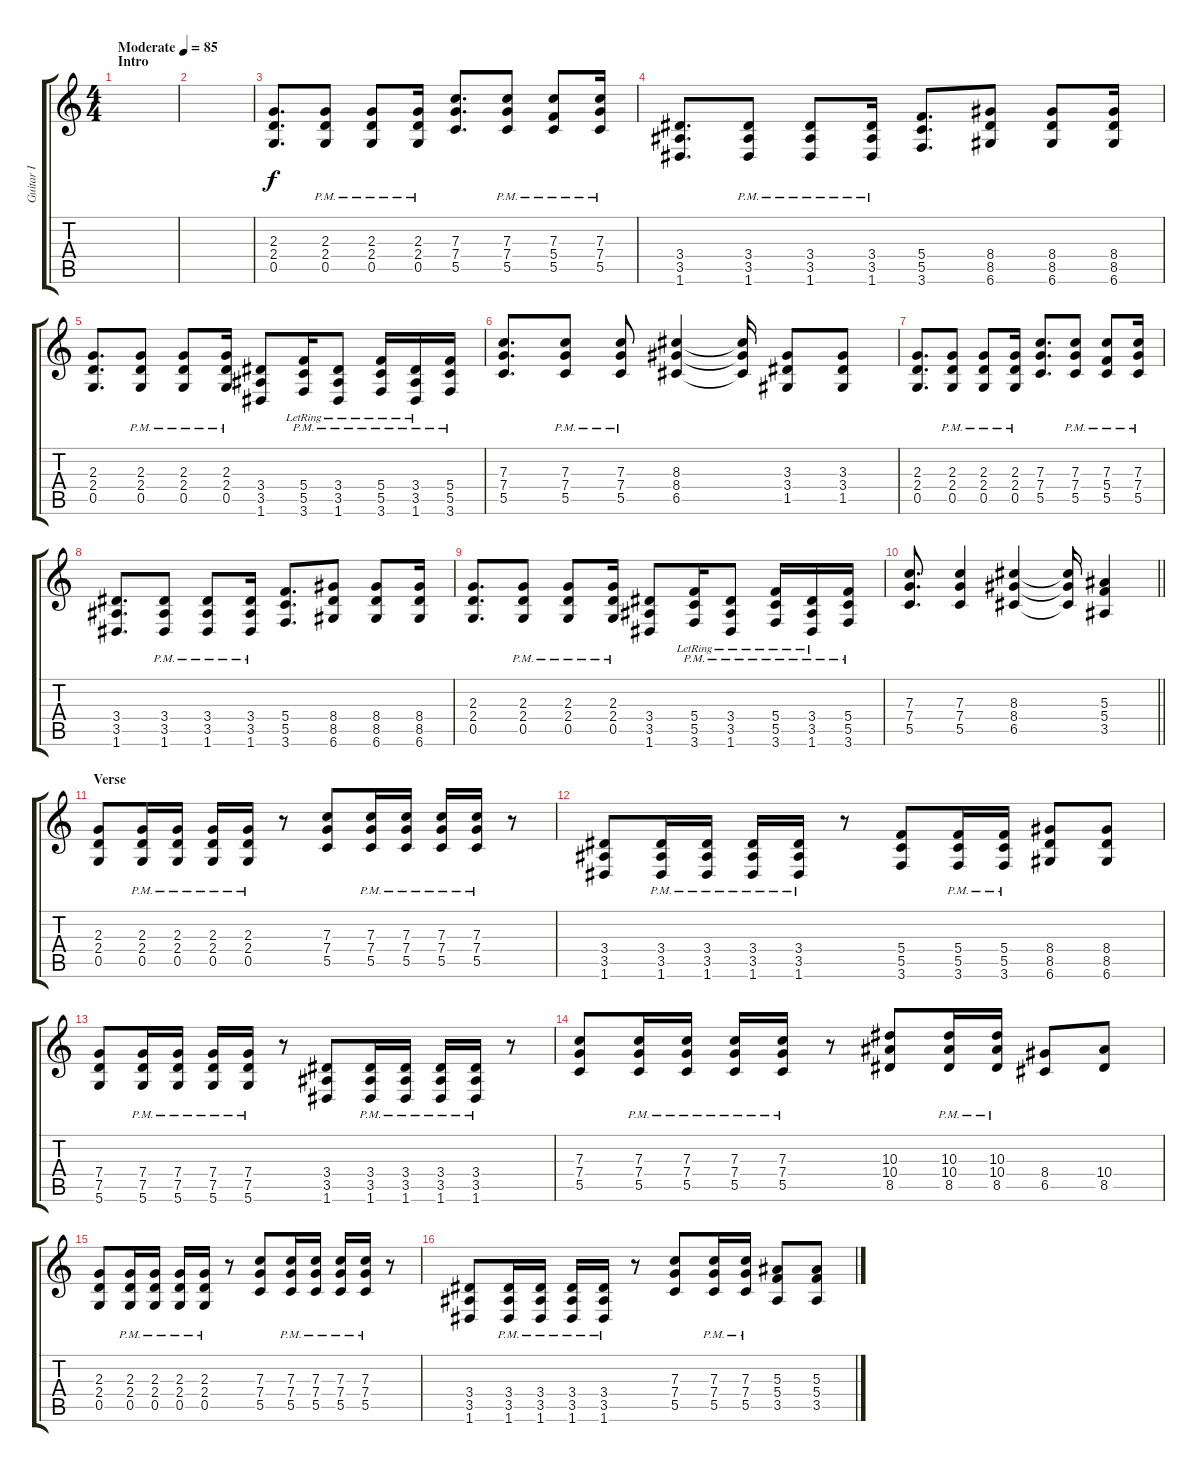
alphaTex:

\track ("Guitar I" "Guitar I") {instrument distortionguitar}
\staff {score tabs}
\tuning (D4 A3 F3 C3 G2 D2) {hide}
\ts (4 4)
\section ("" "Intro")
\tempo (85 "Moderate")
\clef g2
\ks c
|
|
(2.3 2.4 0.5).8{d} (2.3{pm} 2.4{pm} 0.5{pm}).8 (2.3{pm} 2.4{pm} 0.5{pm}).8 (2.3{pm} 2.4{pm} 0.5{pm}).16 (7.3 7.4 5.5).8{d} (7.3{pm} 7.4{pm} 5.5{pm}).8 (7.3{pm} 5.4{pm} 5.5{pm}).8 (7.3{pm} 7.4{pm} 5.5{pm}).16 |
(3.4 3.5 1.6).8{d} (3.4{pm} 3.5{pm} 1.6{pm}).8 (3.4{pm} 3.5{pm} 1.6{pm}).8 (3.4{pm} 3.5{pm} 1.6{pm}).16 (5.4 5.5 3.6).8{d} (8.4 8.5 6.6).8 (8.4 8.5 6.6).8 (8.4 8.5 6.6).16 |
(2.3 2.4 0.5).8{d} (2.3{pm} 2.4{pm} 0.5{pm}).8 (2.3{pm} 2.4{pm} 0.5{pm}).8 (2.3{pm} 2.4{pm} 0.5{pm}).16 (3.4 3.5 1.6).8 (5.4{pm lr} 5.5{pm lr} 3.6{pm lr}).16 (3.4{pm lr} 3.5{pm lr} 1.6{pm lr}).8 (5.4{pm lr} 5.5{pm lr} 3.6{pm lr}).16 (3.4{pm lr} 3.5{pm lr} 1.6{pm lr}).16 (5.4{pm} 5.5{pm} 3.6{pm}).16 |
(7.3 7.4 5.5).8{d} (7.3{pm} 7.4{pm} 5.5{pm}).8 (7.3{pm} 7.4{pm} 5.5{pm}).8 (8.3 8.4 6.5).4 (8.3{t} 8.4{t} 6.5{t}).16 (3.3 3.4 1.5).8 (3.3 3.4 1.5).8 |
(2.3 2.4 0.5).8{d} (2.3{pm} 2.4{pm} 0.5{pm}).8 (2.3{pm} 2.4{pm} 0.5{pm}).8 (2.3{pm} 2.4{pm} 0.5{pm}).16 (7.3 7.4 5.5).8{d} (7.3{pm} 7.4{pm} 5.5{pm}).8 (7.3{pm} 5.4{pm} 5.5{pm}).8 (7.3{pm} 7.4{pm} 5.5{pm}).16 |
(3.4 3.5 1.6).8{d} (3.4{pm} 3.5{pm} 1.6{pm}).8 (3.4{pm} 3.5{pm} 1.6{pm}).8 (3.4{pm} 3.5{pm} 1.6{pm}).16 (5.4 5.5 3.6).8{d} (8.4 8.5 6.6).8 (8.4 8.5 6.6).8 (8.4 8.5 6.6).16 |
(2.3 2.4 0.5).8{d} (2.3{pm} 2.4{pm} 0.5{pm}).8 (2.3{pm} 2.4{pm} 0.5{pm}).8 (2.3{pm} 2.4{pm} 0.5{pm}).16 (3.4 3.5 1.6).8 (5.4{pm lr} 5.5{pm lr} 3.6{pm lr}).16 (3.4{pm lr} 3.5{pm lr} 1.6{pm lr}).8 (5.4{pm lr} 5.5{pm lr} 3.6{pm lr}).16 (3.4{pm lr} 3.5{pm lr} 1.6{pm lr}).16 (5.4{pm} 5.5{pm} 3.6{pm}).16 |
\barLineRight lightlight
(7.3 7.4 5.5).8{d} (7.3 7.4 5.5).4 (8.3 8.4 6.5).4 (8.3{t} 8.4{t} 6.5{t}).16 (5.3 5.4 3.5).4 |
\section ("" "Verse")
(2.3 2.4 0.5).8 (2.3{pm} 2.4{pm} 0.5{pm}).16 (2.3{pm} 2.4{pm} 0.5{pm}).16 (2.3{pm} 2.4{pm} 0.5{pm}).16 (2.3{pm} 2.4{pm} 0.5{pm}).16 r.8 (7.3 7.4 5.5).8 (7.3{pm} 7.4{pm} 5.5{pm}).16 (7.3{pm} 7.4{pm} 5.5{pm}).16 (7.3{pm} 7.4{pm} 5.5{pm}).16 (7.3{pm} 7.4{pm} 5.5{pm}).16 r.8 |
(3.4 3.5 1.6).8 (3.4{pm} 3.5{pm} 1.6{pm}).16 (3.4{pm} 3.5{pm} 1.6{pm}).16 (3.4{pm} 3.5{pm} 1.6{pm}).16 (3.4{pm} 3.5{pm} 1.6{pm}).16 r.8 (5.4 5.5 3.6).8 (5.4{pm} 5.5{pm} 3.6{pm}).16 (5.4{pm} 5.5{pm} 3.6{pm}).16 (8.4 8.5 6.6).8 (8.4 8.5 6.6).8 |
(7.4 7.5 5.6).8 (7.4{pm} 7.5{pm} 5.6{pm}).16 (7.4{pm} 7.5{pm} 5.6{pm}).16 (7.4{pm} 7.5{pm} 5.6{pm}).16 (7.4{pm} 7.5{pm} 5.6{pm}).16 r.8 (3.4 3.5 1.6).8 (3.4{pm} 3.5{pm} 1.6{pm}).16 (3.4{pm} 3.5{pm} 1.6{pm}).16 (3.4{pm} 3.5{pm} 1.6{pm}).16 (3.4{pm} 3.5{pm} 1.6{pm}).16 r.8 |
(7.3 7.4 5.5).8 (7.3{pm} 7.4{pm} 5.5{pm}).16 (7.3{pm} 7.4{pm} 5.5{pm}).16 (7.3{pm} 7.4{pm} 5.5{pm}).16 (7.3{pm} 7.4{pm} 5.5{pm}).16 r.8 (10.3 10.4 8.5).8 (10.3{pm} 10.4{pm} 8.5{pm}).16 (10.3{pm} 10.4{pm} 8.5{pm}).16 (8.4 6.5).8 (10.4 8.5).8 |
(2.3 2.4 0.5).8 (2.3{pm} 2.4{pm} 0.5{pm}).16 (2.3{pm} 2.4{pm} 0.5{pm}).16 (2.3{pm} 2.4{pm} 0.5{pm}).16 (2.3{pm} 2.4{pm} 0.5{pm}).16 r.8 (7.3 7.4 5.5).8 (7.3{pm} 7.4{pm} 5.5{pm}).16 (7.3{pm} 7.4{pm} 5.5{pm}).16 (7.3{pm} 7.4{pm} 5.5{pm}).16 (7.3{pm} 7.4{pm} 5.5{pm}).16 r.8 |
(3.4 3.5 1.6).8 (3.4{pm} 3.5{pm} 1.6{pm}).16 (3.4{pm} 3.5{pm} 1.6{pm}).16 (3.4{pm} 3.5{pm} 1.6{pm}).16 (3.4{pm} 3.5{pm} 1.6{pm}).16 r.8 (7.3 7.4 5.5).8 (7.3{pm} 7.4{pm} 5.5{pm}).16 (7.3{pm} 7.4{pm} 5.5{pm}).16 (5.3 5.4 3.5).8 (5.3 5.4 3.5).8
